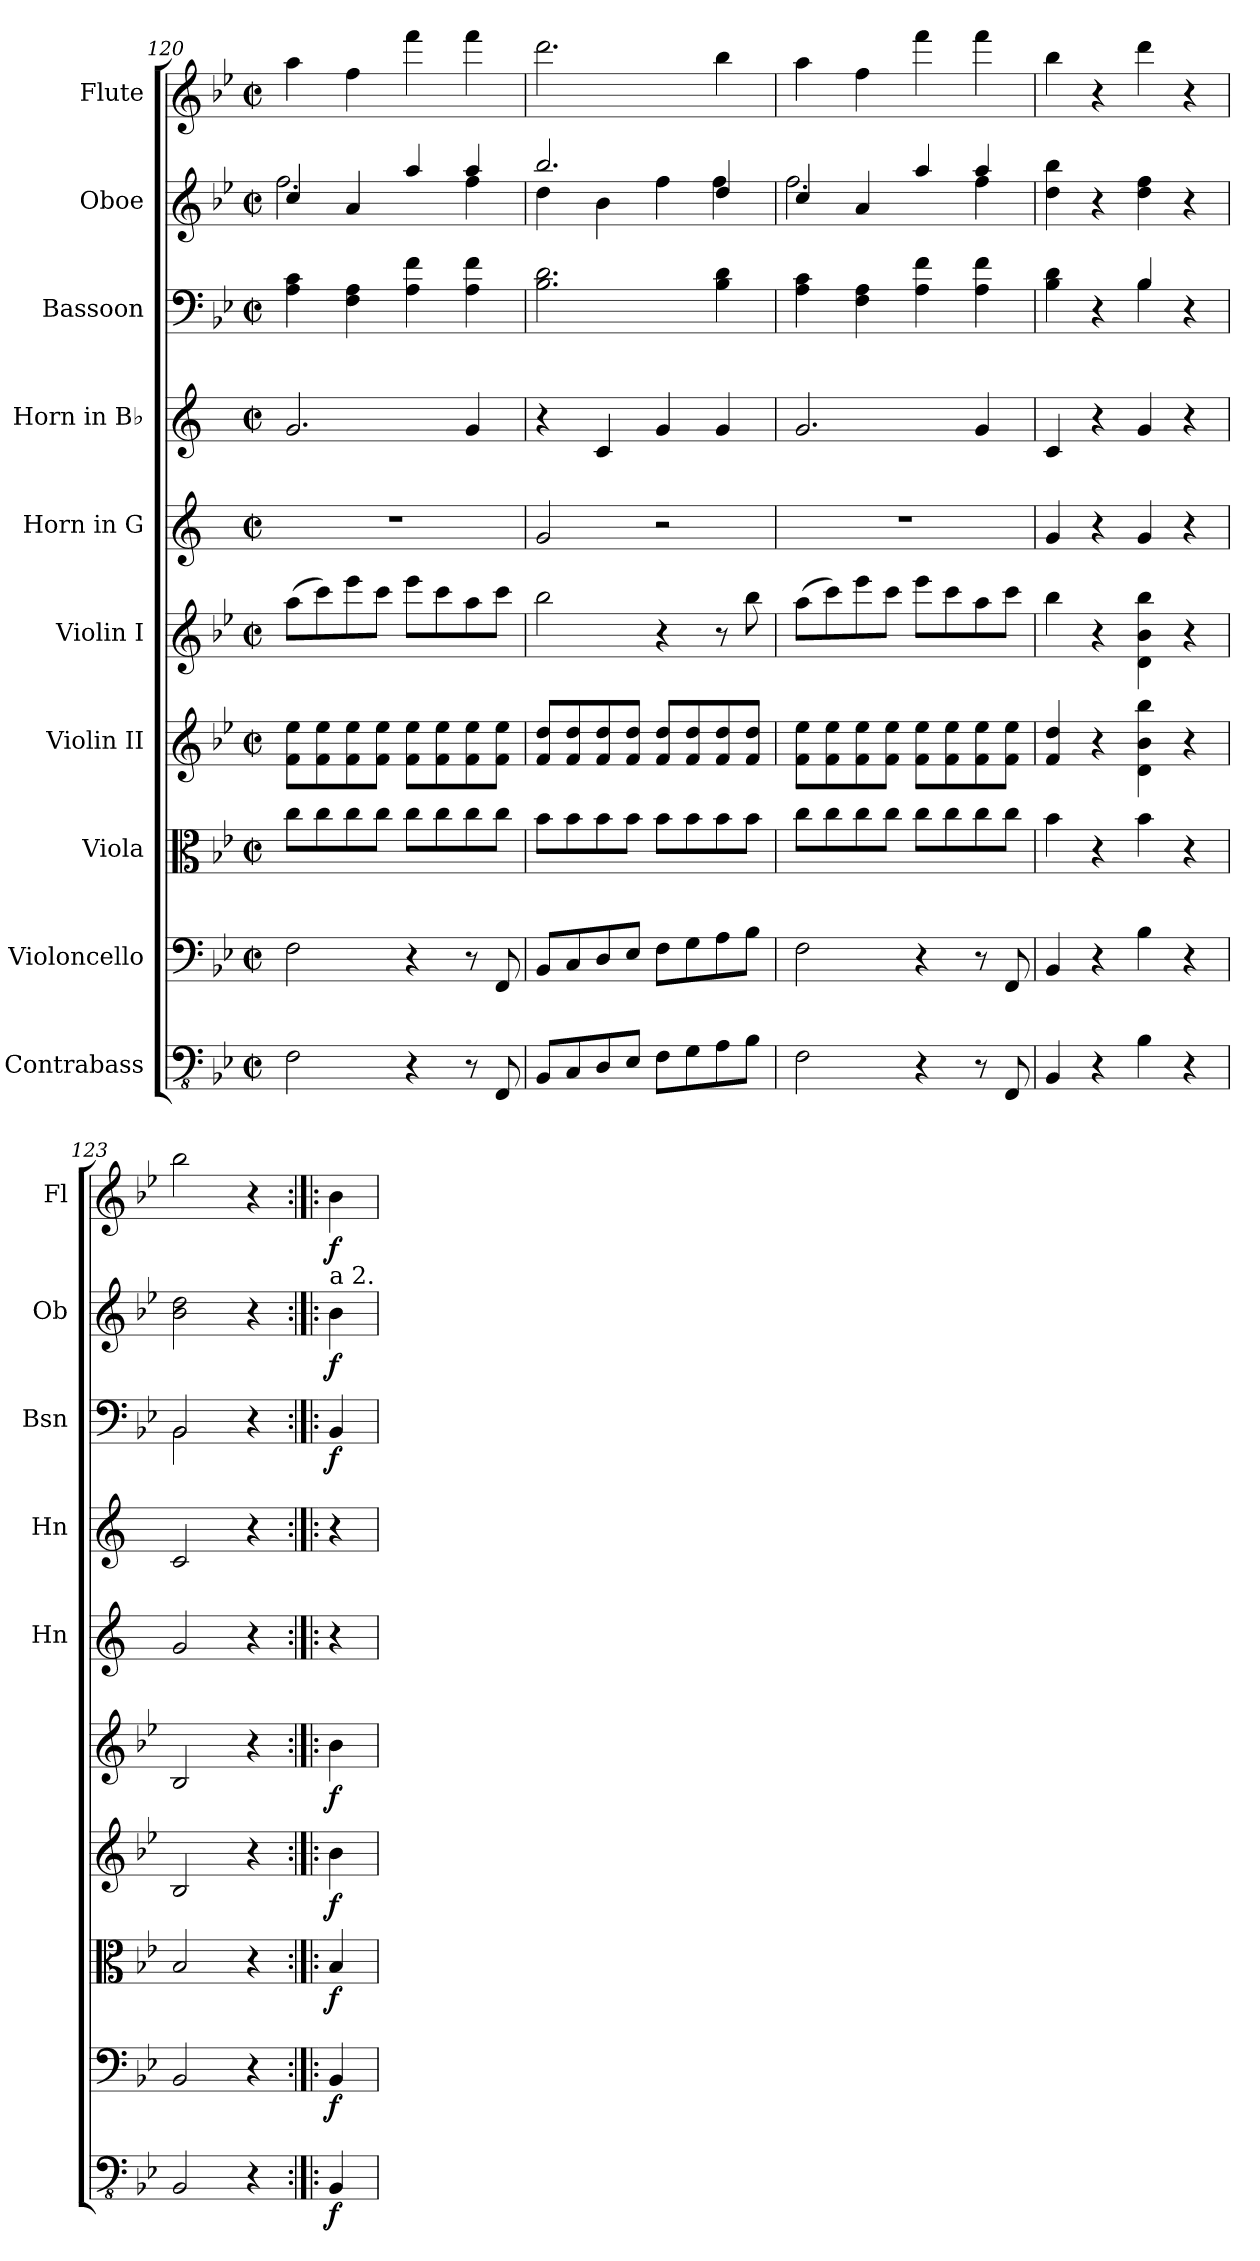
**kern	**dynam	**kern	**dynam	**kern	**dynam	**kern	**dynam	**kern	**dynam	**kern	**kern	**kern	**dynam	**kern	**dynam	**kern	**dynam
*part10	*part10	*part9	*part9	*part8	*part8	*part7	*part7	*part6	*part6	*part5	*part4	*part3	*part3	*part2	*part2	*part1	*part1
*staff10	*staff10	*staff9	*staff9	*staff8	*staff8	*staff7	*staff7	*staff6	*staff6	*staff5	*staff4	*staff3	*staff3	*staff2	*staff2	*staff1	*staff1
*I"Contrabass	*	*I"Violoncello	*	*I"Viola	*	*I"Violin II	*	*I"Violin I	*	*I"Horn in G	*I"Horn in B♭	*I"Bassoon	*	*I"Oboe	*	*I"Flute	*
*	*	*	*	*	*	*	*	*	*	*I'Hn	*I'Hn	*I'Bsn	*	*I'Ob	*	*I'Fl	*
*clefFv4	*	*clefF4	*	*clefC3	*	*clefG2	*	*clefG2	*	*clefG2	*clefG2	*clefF4	*	*clefG2	*	*clefG2	*
*	*	*	*	*	*	*	*	*	*	*ITrd3c5	*ITrd1c2	*	*	*	*	*	*
*k[b-e-]	*	*k[b-e-]	*	*k[b-e-]	*	*k[b-e-]	*	*k[b-e-]	*	*k[f#]	*k[b-e-]	*k[b-e-]	*	*k[b-e-]	*	*k[b-e-]	*
*M2/2	*	*M2/2	*	*M2/2	*	*M2/2	*	*M2/2	*	*M2/2	*M2/2	*M2/2	*	*M2/2	*	*M2/2	*
*met(c|)	*	*met(c|)	*	*met(c|)	*	*met(c|)	*	*met(c|)	*	*met(c|)	*met(c|)	*met(c|)	*	*met(c|)	*	*met(c|)	*
=120	=120	=120	=120	=120	=120	=120	=120	=120	=120	=120	=120	=120	=120	=120	=120	=120	=120
*	*	*	*	*	*	*	*	*	*	*	*	*	*	*^	*	*	*
2FF\	.	2F\	.	8cc\L	.	8f\ 8ee-\L	.	(>8aa\L	.	1r	2.f/	4A\ 4c\	.	4cc/	2.ff\	.	4aa\	.
.	.	.	.	8cc\	.	8f\ 8ee-\	.	8ccc\)	.	.	.	.	.	.	.	.	.	.
.	.	.	.	8cc\	.	8f\ 8ee-\	.	8eee-\	.	.	.	4F\ 4A\	.	4a/	.	.	4ff\	.
.	.	.	.	8cc\J	.	8f\ 8ee-\J	.	8ccc\J	.	.	.	.	.	.	.	.	.	.
4r	.	4r	.	8cc\L	.	8f\ 8ee-\L	.	8eee-\L	.	.	.	4A\ 4f\	.	4aa/	.	.	4fff\	.
.	.	.	.	8cc\	.	8f\ 8ee-\	.	8ccc\	.	.	.	.	.	.	.	.	.	.
8r	.	8r	.	8cc\	.	8f\ 8ee-\	.	8aa\	.	.	4f/	4A\ 4f\	.	4aa/	4ff\	.	4fff\	.
8FFF/	.	8FF/	.	8cc\J	.	8f\ 8ee-\J	.	8ccc\J	.	.	.	.	.	.	.	.	.	.
=121	=121	=121	=121	=121	=121	=121	=121	=121	=121	=121	=121	=121	=121	=121	=121	=121	=121	=121
8BBB-/L	.	8BB-/L	.	8b-\L	.	8f/ 8dd/L	.	2bb-\	.	2d/	4r	2.B-\ 2.d\	.	2.bb-/	4dd\	.	2.ddd\	.
8CC/	.	8C/	.	8b-\	.	8f/ 8dd/	.	.	.	.	.	.	.	.	.	.	.	.
8DD/	.	8D/	.	8b-\	.	8f/ 8dd/	.	.	.	.	4B-/	.	.	.	4b-\	.	.	.
8EE-/J	.	8E-/J	.	8b-\J	.	8f/ 8dd/J	.	.	.	.	.	.	.	.	.	.	.	.
8FF\L	.	8F\L	.	8b-\L	.	8f/ 8dd/L	.	4r	.	2r	4f/	.	.	.	4ff\	.	.	.
8GG\	.	8G\	.	8b-\	.	8f/ 8dd/	.	.	.	.	.	.	.	.	.	.	.	.
8AA\	.	8A\	.	8b-\	.	8f/ 8dd/	.	8r	.	.	4f/	4B-\ 4d\	.	4dd/	4ff\	.	4bb-\	.
8BB-\J	.	8B-\J	.	8b-\J	.	8f/ 8dd/J	.	8bb-\	.	.	.	.	.	.	.	.	.	.
=122	=122	=122	=122	=122	=122	=122	=122	=122	=122	=122	=122	=122	=122	=122	=122	=122	=122	=122
2FF\	.	2F\	.	8cc\L	.	8f\ 8ee-\L	.	(>8aa\L	.	1r	2.f/	4A\ 4c\	.	4cc/	2.ff\	.	4aa\	.
.	.	.	.	8cc\	.	8f\ 8ee-\	.	8ccc\)	.	.	.	.	.	.	.	.	.	.
.	.	.	.	8cc\	.	8f\ 8ee-\	.	8eee-\	.	.	.	4F\ 4A\	.	4a/	.	.	4ff\	.
.	.	.	.	8cc\J	.	8f\ 8ee-\J	.	8ccc\J	.	.	.	.	.	.	.	.	.	.
4r	.	4r	.	8cc\L	.	8f\ 8ee-\L	.	8eee-\L	.	.	.	4A\ 4f\	.	4aa/	.	.	4fff\	.
.	.	.	.	8cc\	.	8f\ 8ee-\	.	8ccc\	.	.	.	.	.	.	.	.	.	.
8r	.	8r	.	8cc\	.	8f\ 8ee-\	.	8aa\	.	.	4f/	4A\ 4f\	.	4aa/	4ff\	.	4fff\	.
8FFF/	.	8FF/	.	8cc\J	.	8f\ 8ee-\J	.	8ccc\J	.	.	.	.	.	.	.	.	.	.
*	*	*	*	*	*	*	*	*	*	*	*	*	*	*v	*v	*	*	*
=123	=123	=123	=123	=123	=123	=123	=123	=123	=123	=123	=123	=123	=123	=123	=123	=123	=123
*	*	*	*	*	*	*	*	*	*	*	*	*^	*	*	*	*	*
4BBB-/	.	4BB-/	.	4b-\	.	4f/ 4dd/	.	4bb-\	.	4d/	4B-/	4B-\ 4d\	4ryy	.	4dd\ 4bb-\	.	4bb-\	.
4r	.	4r	.	4r	.	4r	.	4r	.	4r	4r	4r	4rAyy	.	4r	.	4r	.
4BB-\	.	4B-\	.	4b-\	.	4d\ 4b-\ 4bb-\	.	4d\ 4b-\ 4bb-\	.	4d/	4f/	4B-/	4B-\	.	4dd\ 4ff\	.	4ddd\	.
4r	.	4r	.	4r	.	4r	.	4r	.	4r	4r	4r	4rAyy	.	4r	.	4r	.
=123X1	=123X1	=123X1	=123X1	=123X1	=123X1	=123X1	=123X1	=123X1	=123X1	=123X1	=123X1	=123X1	=123X1	=123X1	=123X1	=123X1	=123X1	=123X1
2BBB-/	.	2BB-/	.	2B-/	.	2B-/	.	2B-/	.	2d/	2B-/	2BB-/	2BB-\	.	2b-\ 2dd\	.	2bb-\	.
4r	.	4r	.	4r	.	4r	.	4r	.	4r	4r	4r	4rAyy	.	4r	.	4r	.
!!LO:PB:g=z
=124:|!|:	=124:|!|:	=124:|!|:	=124:|!|:	=124:|!|:	=124:|!|:	=124:|!|:	=124:|!|:	=124:|!|:	=124:|!|:	=124:|!|:	=124:|!|:	=124:|!|:	=124:|!|:	=124:|!|:	=124:|!|:	=124:|!|:	=124:|!|:	=124:|!|:
!	!	!	!	!	!	!	!	!	!	!	!	!	!	!	!LO:TX:a:t=a 2.	!	!	!
!	!	!	!	!	!	!	!	!	!	!	!	!LO:TX:a:t=a 2.	!	!	!	!	!	!
!	!LO:DY:b	!	!LO:DY:b	!	!LO:DY:b	!	!LO:DY:b	!	!LO:DY:b	!	!	!	!	!LO:DY:b	!	!LO:DY:b	!	!LO:DY:b
*	*	*	*	*	*	*	*	*	*	*	*	*v	*v	*	*	*	*	*
4BBB-/	f	4BB-/	f	4B-/	f	4b-\	f	4b-\	f	4r	4r	4BB-/	f	4b-\	f	4b-\	f
=	=	=	=	=	=	=	=	=	=	=	=	=	=	=	=	=	=
*-	*-	*-	*-	*-	*-	*-	*-	*-	*-	*-	*-	*-	*-	*-	*-	*-	*-
